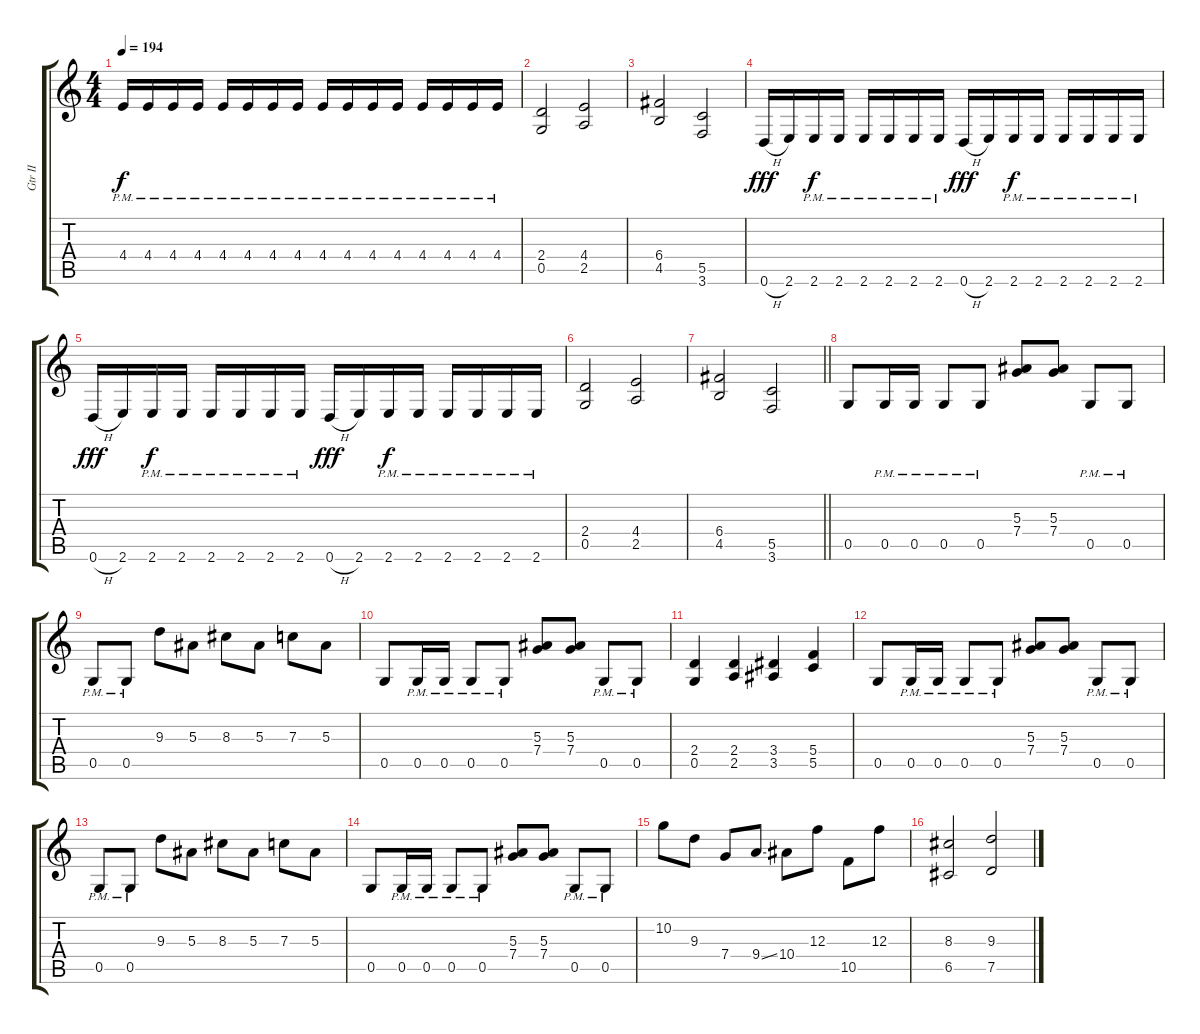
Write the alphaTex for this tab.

\track ("Gtr II" "Gtr II") {instrument overdrivenguitar}
\staff {score tabs}
\tuning (D4 A3 F3 C3 G2 D2) {hide}
\ts (4 4)
\tempo 194
\clef g2
\ks c
4.4{pm}.16{dy f} 4.4{pm}.16 4.4{pm}.16 4.4{pm}.16 4.4{pm}.16 4.4{pm}.16 4.4{pm}.16 4.4{pm}.16 4.4{pm}.16 4.4{pm}.16 4.4{pm}.16 4.4{pm}.16 4.4{pm}.16 4.4{pm}.16 4.4{pm}.16 4.4{pm}.16 |
(2.4 0.5).2 (4.4 2.5).2 |
(6.4 4.5).2 (5.5 3.6).2 |
0.6{h}.16{dy fff} 2.6.16 2.6{pm}.16{dy f} 2.6{pm}.16 2.6{pm}.16 2.6{pm}.16 2.6{pm}.16 2.6{pm}.16 0.6{h}.16{dy fff} 2.6.16 2.6{pm}.16{dy f} 2.6{pm}.16 2.6{pm}.16 2.6{pm}.16 2.6{pm}.16 2.6{pm}.16 |
0.6{h}.16{dy fff} 2.6.16 2.6{pm}.16{dy f} 2.6{pm}.16 2.6{pm}.16 2.6{pm}.16 2.6{pm}.16 2.6{pm}.16 0.6{h}.16{dy fff} 2.6.16 2.6{pm}.16{dy f} 2.6{pm}.16 2.6{pm}.16 2.6{pm}.16 2.6{pm}.16 2.6{pm}.16 |
(2.4 0.5).2 (4.4 2.5).2 |
\barLineRight lightlight
(6.4 4.5).2 (5.5 3.6).2 |
0.5.8 0.5{pm}.16 0.5{pm}.16 0.5{pm}.8 0.5{pm}.8 (5.3 7.4).8 (5.3 7.4).8 0.5{pm}.8 0.5{pm}.8 |
0.5{pm}.8 0.5{pm}.8 9.3.8 5.3.8 8.3.8 5.3.8 7.3.8 5.3.8 |
0.5.8 0.5{pm}.16 0.5{pm}.16 0.5{pm}.8 0.5{pm}.8 (5.3 7.4).8 (5.3 7.4).8 0.5{pm}.8 0.5{pm}.8 |
(2.4 0.5).4 (2.4 2.5).4 (3.4 3.5).4 (5.4 5.5).4 |
0.5.8 0.5{pm}.16 0.5{pm}.16 0.5{pm}.8 0.5{pm}.8 (5.3 7.4).8 (5.3 7.4).8 0.5{pm}.8 0.5{pm}.8 |
0.5{pm}.8 0.5{pm}.8 9.3.8 5.3.8 8.3.8 5.3.8 7.3.8 5.3.8 |
0.5.8 0.5{pm}.16 0.5{pm}.16 0.5{pm}.8 0.5{pm}.8 (5.3 7.4).8 (5.3 7.4).8 0.5{pm}.8 0.5{pm}.8 |
10.2.8 9.3.8 7.4.8 9.4{ss}.8 10.4.8 12.3.8 10.5.8 12.3.8 |
(8.3 6.5).2 (9.3 7.5).2
